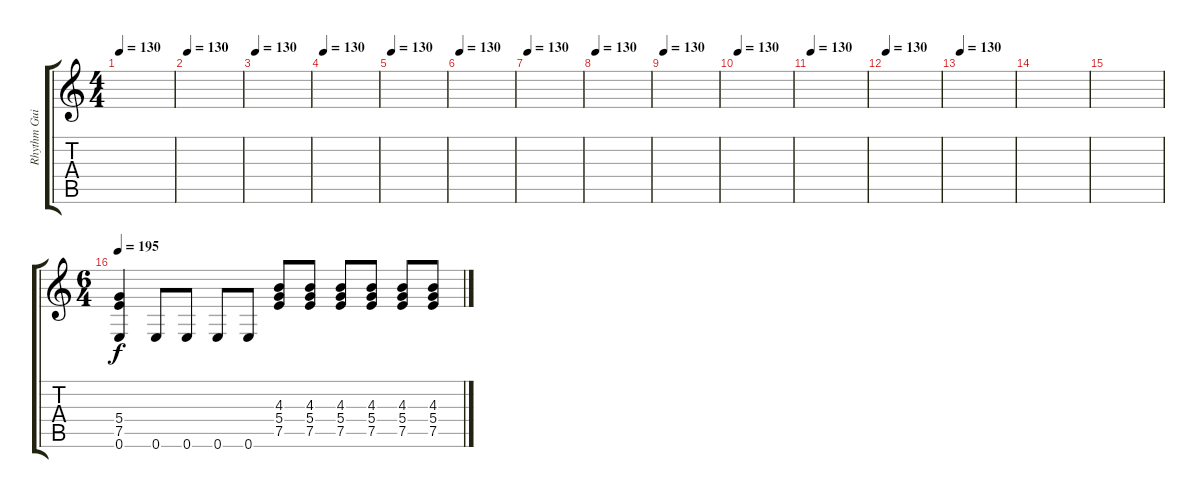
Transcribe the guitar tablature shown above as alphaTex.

\track ("Rhythm Guitar" "Rhythm Gui") {instrument distortionguitar}
\staff {score tabs}
\tuning (E4 B3 G3 D3 A2 E2) {hide}
\ts (4 4)
\tempo 130
\clef g2
\ks c
|
\tempo 130
|
\tempo 130
|
\tempo 130
|
\tempo 130
|
\tempo 130
|
\tempo 130
|
\tempo 130
|
\tempo 130
|
\tempo 130
|
\tempo 130
|
\tempo 130
|
\tempo 130
|
|
|
\ts (6 4)
\tempo 195
(5.4 7.5 0.6).4{balance 13} 0.6.8 0.6.8 0.6.8 0.6.8 (4.3 5.4 7.5).8 (4.3 5.4 7.5).8 (4.3 5.4 7.5).8 (4.3 5.4 7.5).8 (4.3 5.4 7.5).8 (4.3 5.4 7.5).8
